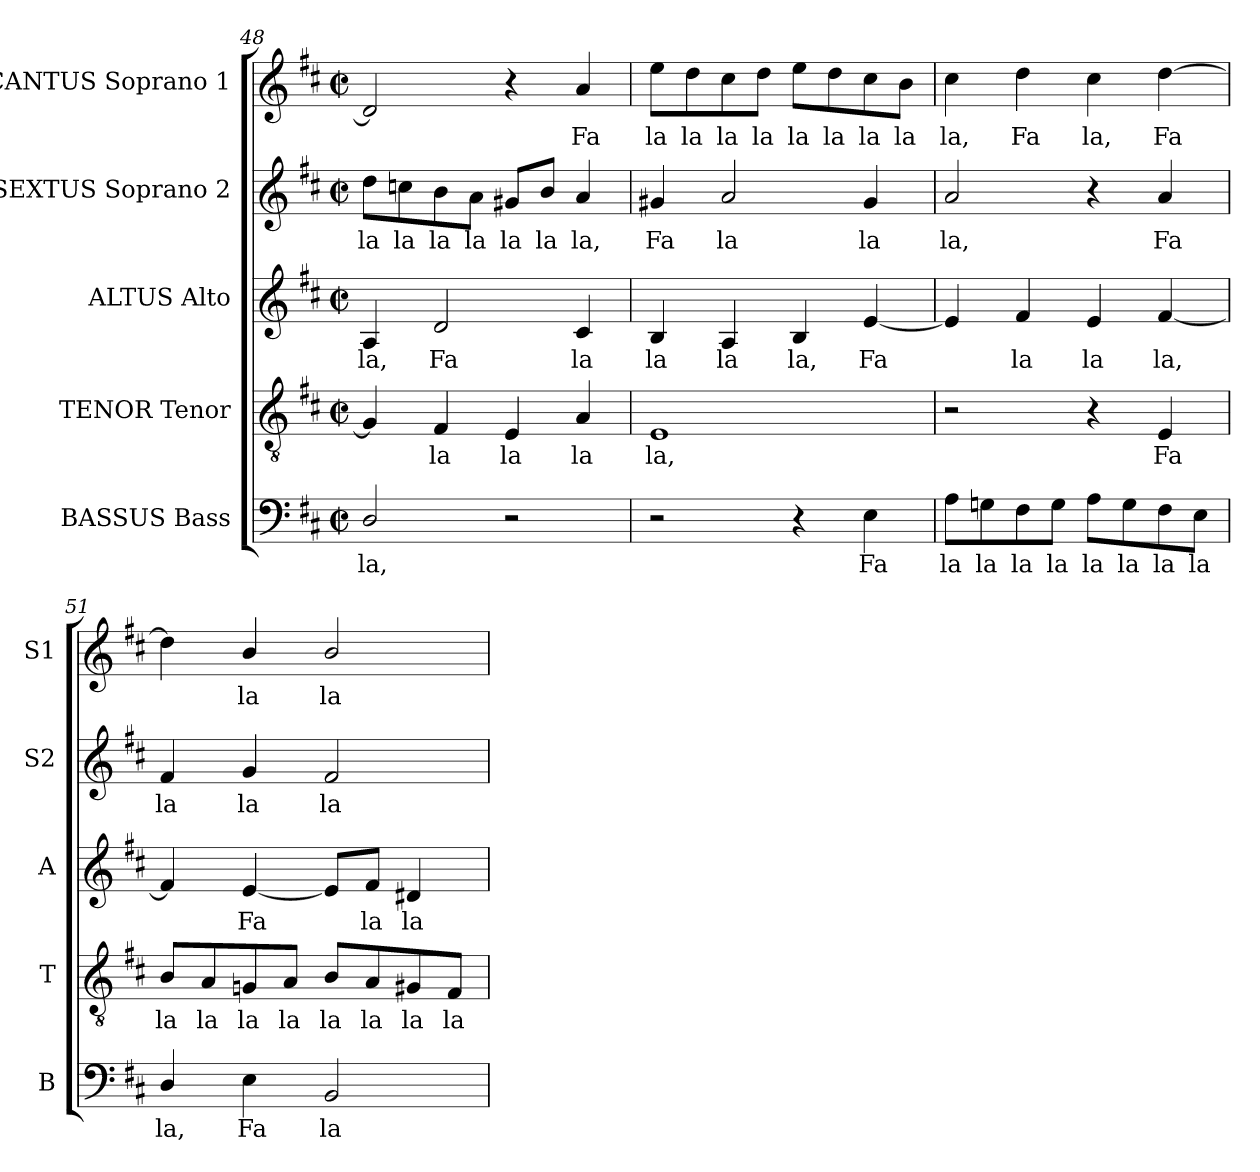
**kern	**text	**kern	**text	**kern	**text	**kern	**text	**kern	**text
*part5	*part5	*part4	*part4	*part3	*part3	*part2	*part2	*part1	*part1
*staff5	*staff5	*staff4	*staff4	*staff3	*staff3	*staff2	*staff2	*staff1	*staff1
*I"BASSUS Bass	*	*I"TENOR Tenor	*	*I"ALTUS Alto	*	*I"SEXTUS Soprano 2	*	*I"CANTUS Soprano 1	*
*I'B	*	*I'T	*	*I'A	*	*I'S2	*	*I'S1	*
*clefF4	*	*clefGv2	*	*clefG2	*	*clefG2	*	*clefG2	*
*	*	*ITrd7c12	*	*	*	*	*	*	*
*k[f#c#]	*	*k[f#c#]	*	*k[f#c#]	*	*k[f#c#]	*	*k[f#c#]	*
*D:	*	*D:	*	*D:	*	*D:	*	*D:	*
*M2/2	*	*M2/2	*	*M2/2	*	*M2/2	*	*M2/2	*
*met(c|)	*	*met(c|)	*	*met(c|)	*	*met(c|)	*	*met(c|)	*
=48	=48	=48	=48	=48	=48	=48	=48	=48	=48
!	!LO:LY:b:color=#000000	!	!	!	!	!	!	!	!
!	!	!	!	!	!LO:LY:b:color=#000000	!	!	!	!
!	!	!	!	!	!	!	!LO:LY:b:color=#000000	!	!
2Di/	la,	4GGi/]	.	4Ai/	la,	8ddi\L	la	2di/]	.
!	!	!	!	!	!	!	!LO:LY:b:color=#000000	!	!
.	.	.	.	.	.	8ccni\	la	.	.
!	!	!	!LO:LY:b:color=#000000	!	!	!	!	!	!
!	!	!	!	!	!LO:LY:b:color=#000000	!	!	!	!
!	!	!	!	!	!	!	!LO:LY:b:color=#000000	!	!
.	.	4FF#i/	la	2di/	Fa	8bi\	la	.	.
!	!	!	!	!	!	!	!LO:LY:b:color=#000000	!	!
.	.	.	.	.	.	8ai\J	la	.	.
!	!	!	!LO:LY:b:color=#000000	!	!	!	!	!	!
!	!	!	!	!	!	!	!LO:LY:b:color=#000000	!	!
2r	.	4EEi/	la	.	.	8g#Xi/L	la	4r	.
!	!	!	!	!	!	!	!LO:LY:b:color=#000000	!	!
.	.	.	.	.	.	8bi/J	la	.	.
!	!	!	!LO:LY:b:color=#000000	!	!	!	!	!	!
!	!	!	!	!	!LO:LY:b:color=#000000	!	!	!	!
!	!	!	!	!	!	!	!LO:LY:b:color=#000000	!	!
!	!	!	!	!	!	!	!	!	!LO:LY:b:color=#000000
.	.	4AAi/	la	4c#i/	la	4ai/	la,	4ai/	Fa
=49	=49	=49	=49	=49	=49	=49	=49	=49	=49
!	!	!	!LO:LY:b:color=#000000	!	!	!	!	!	!
!	!	!	!	!	!LO:LY:b:color=#000000	!	!	!	!
!	!	!	!	!	!	!	!LO:LY:b:color=#000000	!	!
!	!	!	!	!	!	!	!	!	!LO:LY:b:color=#000000
2r	.	1EEi	la,	4Bi/	la	4g#Xi/	Fa	8eei\L	la
!	!	!	!	!	!	!	!	!	!LO:LY:b:color=#000000
.	.	.	.	.	.	.	.	8ddi\	la
!	!	!	!	!	!LO:LY:b:color=#000000	!	!	!	!
!	!	!	!	!	!	!	!LO:LY:b:color=#000000	!	!
!	!	!	!	!	!	!	!	!	!LO:LY:b:color=#000000
.	.	.	.	4Ai/	la	2ai/	la	8cc#i\	la
!	!	!	!	!	!	!	!	!	!LO:LY:b:color=#000000
.	.	.	.	.	.	.	.	8ddi\J	la
!	!	!	!	!	!LO:LY:b:color=#000000	!	!	!	!
!	!	!	!	!	!	!	!	!	!LO:LY:b:color=#000000
4r	.	.	.	4Bi/	la,	.	.	8eei\L	la
!	!	!	!	!	!	!	!	!	!LO:LY:b:color=#000000
.	.	.	.	.	.	.	.	8ddi\	la
!	!LO:LY:b:color=#000000	!	!	!	!	!	!	!	!
!	!	!	!	!	!LO:LY:b:color=#000000	!	!	!	!
!	!	!	!	!	!	!	!LO:LY:b:color=#000000	!	!
!	!	!	!	!	!	!	!	!	!LO:LY:b:color=#000000
4Ei\	Fa	.	.	[4ei/	Fa	4g#i/	la	8cc#i\	la
!	!	!	!	!	!	!	!	!	!LO:LY:b:color=#000000
.	.	.	.	.	.	.	.	8bi\J	la
=50	=50	=50	=50	=50	=50	=50	=50	=50	=50
!	!LO:LY:b:color=#000000	!	!	!	!	!	!	!	!
!	!	!	!	!	!	!	!LO:LY:b:color=#000000	!	!
!	!	!	!	!	!	!	!	!	!LO:LY:b:color=#000000
8Ai\L	la	2r	.	4ei/]	.	2ai/	la,	4cc#i\	la,
!	!LO:LY:b:color=#000000	!	!	!	!	!	!	!	!
8Gni\	la	.	.	.	.	.	.	.	.
!	!LO:LY:b:color=#000000	!	!	!	!	!	!	!	!
!	!	!	!	!	!LO:LY:b:color=#000000	!	!	!	!
!	!	!	!	!	!	!	!	!	!LO:LY:b:color=#000000
8F#i\	la	.	.	4f#i/	la	.	.	4ddi\	Fa
!	!LO:LY:b:color=#000000	!	!	!	!	!	!	!	!
8Gi\J	la	.	.	.	.	.	.	.	.
!	!LO:LY:b:color=#000000	!	!	!	!	!	!	!	!
!	!	!	!	!	!LO:LY:b:color=#000000	!	!	!	!
!	!	!	!	!	!	!	!	!	!LO:LY:b:color=#000000
8Ai\L	la	4r	.	4ei/	la	4r	.	4cc#i\	la,
!	!LO:LY:b:color=#000000	!	!	!	!	!	!	!	!
8Gi\	la	.	.	.	.	.	.	.	.
!	!LO:LY:b:color=#000000	!	!	!	!	!	!	!	!
!	!	!	!LO:LY:b:color=#000000	!	!	!	!	!	!
!	!	!	!	!	!LO:LY:b:color=#000000	!	!	!	!
!	!	!	!	!	!	!	!LO:LY:b:color=#000000	!	!
!	!	!	!	!	!	!	!	!	!LO:LY:b:color=#000000
8F#i\	la	4EEi/	Fa	[4f#i/	la,	4ai/	Fa	[4ddi\	Fa
!	!LO:LY:b:color=#000000	!	!	!	!	!	!	!	!
8Ei\J	la	.	.	.	.	.	.	.	.
=51	=51	=51	=51	=51	=51	=51	=51	=51	=51
!	!LO:LY:b:color=#000000	!	!	!	!	!	!	!	!
!	!	!	!LO:LY:b:color=#000000	!	!	!	!	!	!
!	!	!	!	!	!	!	!LO:LY:b:color=#000000	!	!
4Di/	la,	8BBi/L	la	4f#i/]	.	4f#i/	la	4ddi\]	.
!	!	!	!LO:LY:b:color=#000000	!	!	!	!	!	!
.	.	8AAi/	la	.	.	.	.	.	.
!	!LO:LY:b:color=#000000	!	!	!	!	!	!	!	!
!	!	!	!LO:LY:b:color=#000000	!	!	!	!	!	!
!	!	!	!	!	!LO:LY:b:color=#000000	!	!	!	!
!	!	!	!	!	!	!	!LO:LY:b:color=#000000	!	!
!	!	!	!	!	!	!	!	!	!LO:LY:b:color=#000000
4Ei\	Fa	8GGni/	la	[4ei/	Fa	4gi/	la	4bi/	la
!	!	!	!LO:LY:b:color=#000000	!	!	!	!	!	!
.	.	8AAi/J	la	.	.	.	.	.	.
!	!LO:LY:b:color=#000000	!	!	!	!	!	!	!	!
!	!	!	!LO:LY:b:color=#000000	!	!	!	!	!	!
!	!	!	!	!	!	!	!LO:LY:b:color=#000000	!	!
!	!	!	!	!	!	!	!	!	!LO:LY:b:color=#000000
2BBi/	la	8BBi/L	la	8ei/L]	.	2f#i/	la	2bi/	la
!	!	!	!LO:LY:b:color=#000000	!	!	!	!	!	!
!	!	!	!	!	!LO:LY:b:color=#000000	!	!	!	!
.	.	8AAi/	la	8f#i/J	la	.	.	.	.
!	!	!	!LO:LY:b:color=#000000	!	!	!	!	!	!
!	!	!	!	!	!LO:LY:b:color=#000000	!	!	!	!
.	.	8GG#Xi/	la	4d#Xi/	la	.	.	.	.
!	!	!	!LO:LY:b:color=#000000	!	!	!	!	!	!
.	.	8FF#i/J	la	.	.	.	.	.	.
=	=	=	=	=	=	=	=	=	=
*-	*-	*-	*-	*-	*-	*-	*-	*-	*-
